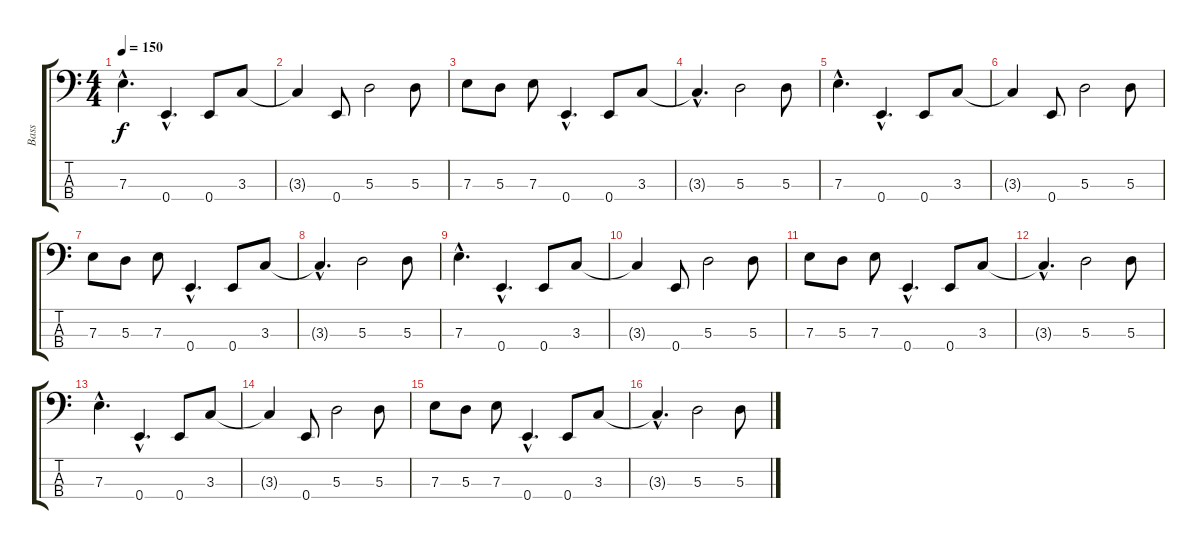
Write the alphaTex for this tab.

\track ("Bass" "Bass") {instrument electricbassfinger}
\staff {score tabs}
\tuning (G2 D2 A1 E1) {hide}
\ts (4 4)
\tempo 150
\clef f4
\ks c
7.3{hac}.4{d dy f} 0.4{hac}.4{d} 0.4.8 3.3.8 |
3.3{t}.4 0.4.8 5.3.2 5.3.8 |
7.3.8 5.3.8 7.3.8 0.4{hac}.4{d} 0.4.8 3.3.8 |
3.3{hac t}.4{d} 5.3.2 5.3.8 |
7.3{hac}.4{d} 0.4{hac}.4{d} 0.4.8 3.3.8 |
3.3{t}.4 0.4.8 5.3.2 5.3.8 |
7.3.8 5.3.8 7.3.8 0.4{hac}.4{d} 0.4.8 3.3.8 |
3.3{hac t}.4{d} 5.3.2 5.3.8 |
7.3{hac}.4{d} 0.4{hac}.4{d} 0.4.8 3.3.8 |
3.3{t}.4 0.4.8 5.3.2 5.3.8 |
7.3.8 5.3.8 7.3.8 0.4{hac}.4{d} 0.4.8 3.3.8 |
3.3{hac t}.4{d} 5.3.2 5.3.8 |
7.3{hac}.4{d} 0.4{hac}.4{d} 0.4.8 3.3.8 |
3.3{t}.4 0.4.8 5.3.2 5.3.8 |
7.3.8 5.3.8 7.3.8 0.4{hac}.4{d} 0.4.8 3.3.8 |
3.3{hac t}.4{d} 5.3.2 5.3.8
